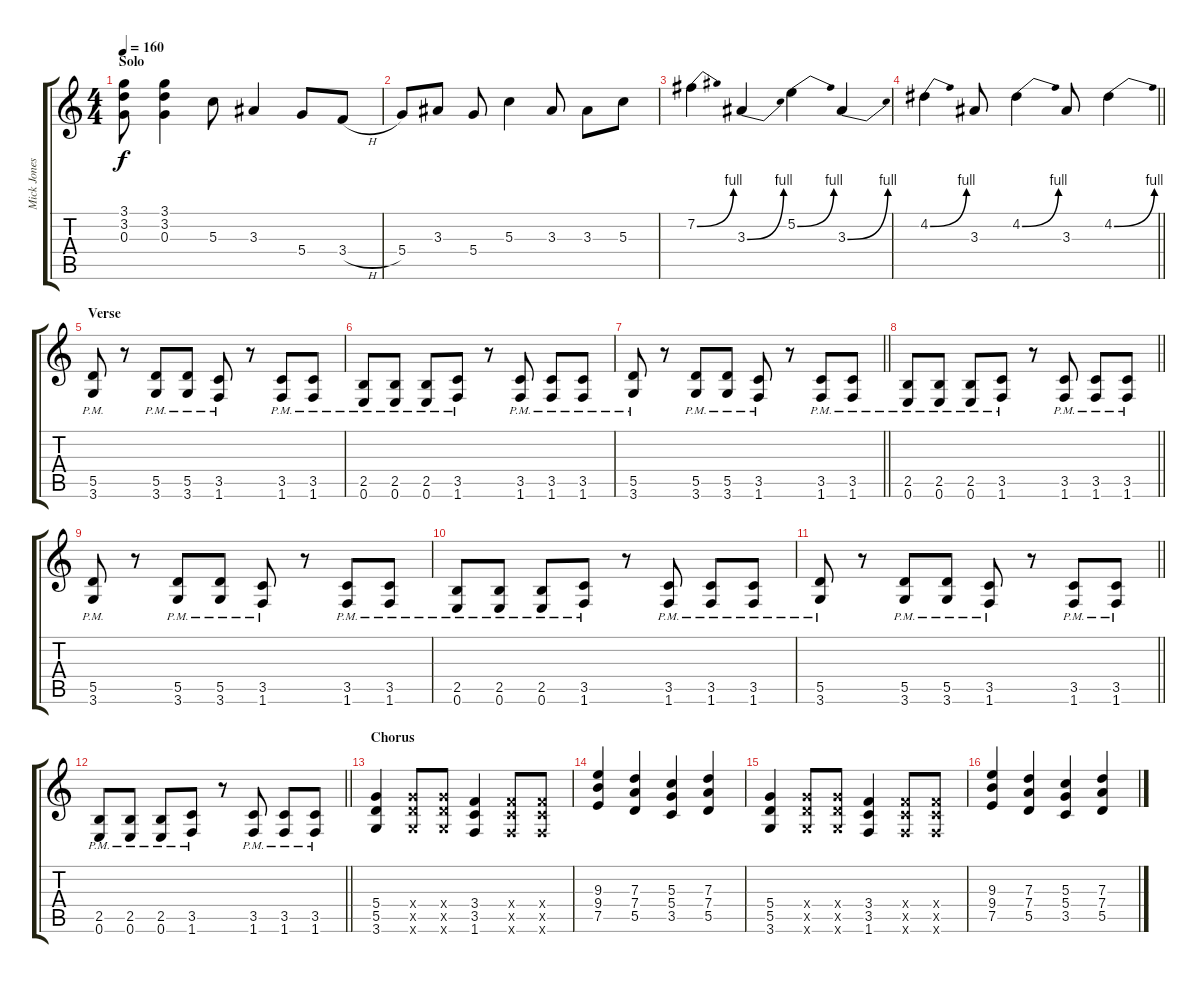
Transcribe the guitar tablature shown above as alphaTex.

\track ("Mick Jones - Lead Guitar" "Mick Jones") {instrument overdrivenguitar}
\staff {score tabs}
\tuning (E4 B3 G3 D3 A2 E2) {hide}
\ts (4 4)
\section ("" "Solo")
\tempo 160
\clef g2
\ks c
(3.1 3.2 0.3).8{dy f} (3.1 3.2 0.3).4 5.3.8 3.3.4 5.4.8 3.4{h}.8 |
5.4.8 3.3.8 5.4.8 5.3.4 3.3.8 3.3.8 5.3.8 |
7.2{be (bend 0 0 60 4)}.4 3.3{be (bend 0 0 60 4)}.4 5.2{be (bend 0 0 60 4)}.4 3.3{be (bend 0 0 60 4)}.4 |
\barLineRight lightlight
4.2{be (bend 0 0 60 4)}.4 3.3.8 4.2{be (bend 0 0 60 4)}.4 3.3.8 4.2{be (bend 0 0 60 4)}.4 |
\section ("" "Verse")
(5.5{pm} 3.6{pm}).8 r.8 (5.5{pm} 3.6{pm}).8 (5.5{pm} 3.6{pm}).8 (3.5{pm} 1.6{pm}).8 r.8 (3.5{pm} 1.6{pm}).8 (3.5{pm} 1.6{pm}).8 |
(2.5{pm} 0.6{pm}).8 (2.5{pm} 0.6{pm}).8 (2.5{pm} 0.6{pm}).8 (3.5{pm} 1.6{pm}).8 r.8 (3.5{pm} 1.6{pm}).8 (3.5{pm} 1.6{pm}).8 (3.5{pm} 1.6{pm}).8 |
\barLineRight lightlight
(5.5{pm} 3.6{pm}).8 r.8 (5.5{pm} 3.6{pm}).8 (5.5{pm} 3.6{pm}).8 (3.5{pm} 1.6{pm}).8 r.8 (3.5{pm} 1.6{pm}).8 (3.5{pm} 1.6{pm}).8 |
\barLineRight lightlight
(2.5{pm} 0.6{pm}).8 (2.5{pm} 0.6{pm}).8 (2.5{pm} 0.6{pm}).8 (3.5{pm} 1.6{pm}).8 r.8 (3.5{pm} 1.6{pm}).8 (3.5{pm} 1.6{pm}).8 (3.5{pm} 1.6{pm}).8 |
(5.5{pm} 3.6{pm}).8 r.8 (5.5{pm} 3.6{pm}).8 (5.5{pm} 3.6{pm}).8 (3.5{pm} 1.6{pm}).8 r.8 (3.5{pm} 1.6{pm}).8 (3.5{pm} 1.6{pm}).8 |
(2.5{pm} 0.6{pm}).8 (2.5{pm} 0.6{pm}).8 (2.5{pm} 0.6{pm}).8 (3.5{pm} 1.6{pm}).8 r.8 (3.5{pm} 1.6{pm}).8 (3.5{pm} 1.6{pm}).8 (3.5{pm} 1.6{pm}).8 |
\barLineRight lightlight
(5.5{pm} 3.6{pm}).8 r.8 (5.5{pm} 3.6{pm}).8 (5.5{pm} 3.6{pm}).8 (3.5{pm} 1.6{pm}).8 r.8 (3.5{pm} 1.6{pm}).8 (3.5{pm} 1.6{pm}).8 |
\barLineRight lightlight
(2.5{pm} 0.6{pm}).8 (2.5{pm} 0.6{pm}).8 (2.5{pm} 0.6{pm}).8 (3.5{pm} 1.6{pm}).8 r.8 (3.5{pm} 1.6{pm}).8 (3.5{pm} 1.6{pm}).8 (3.5{pm} 1.6{pm}).8 |
\section ("" "Chorus")
(5.4 5.5 3.6).4 (5.4{x} 5.5{x} 3.6{x}).8 (5.4{x} 5.5{x} 3.6{x}).8 (3.4 3.5 1.6).4 (3.4{x} 3.5{x} 1.6{x}).8 (3.4{x} 3.5{x} 1.6{x}).8 |
(9.3 9.4 7.5).4 (7.3 7.4 5.5).4 (5.3 5.4 3.5).4 (7.3 7.4 5.5).4 |
(5.4 5.5 3.6).4 (5.4{x} 5.5{x} 3.6{x}).8 (5.4{x} 5.5{x} 3.6{x}).8 (3.4 3.5 1.6).4 (3.4{x} 3.5{x} 1.6{x}).8 (3.4{x} 3.5{x} 1.6{x}).8 |
(9.3 9.4 7.5).4 (7.3 7.4 5.5).4 (5.3 5.4 3.5).4 (7.3 7.4 5.5).4
